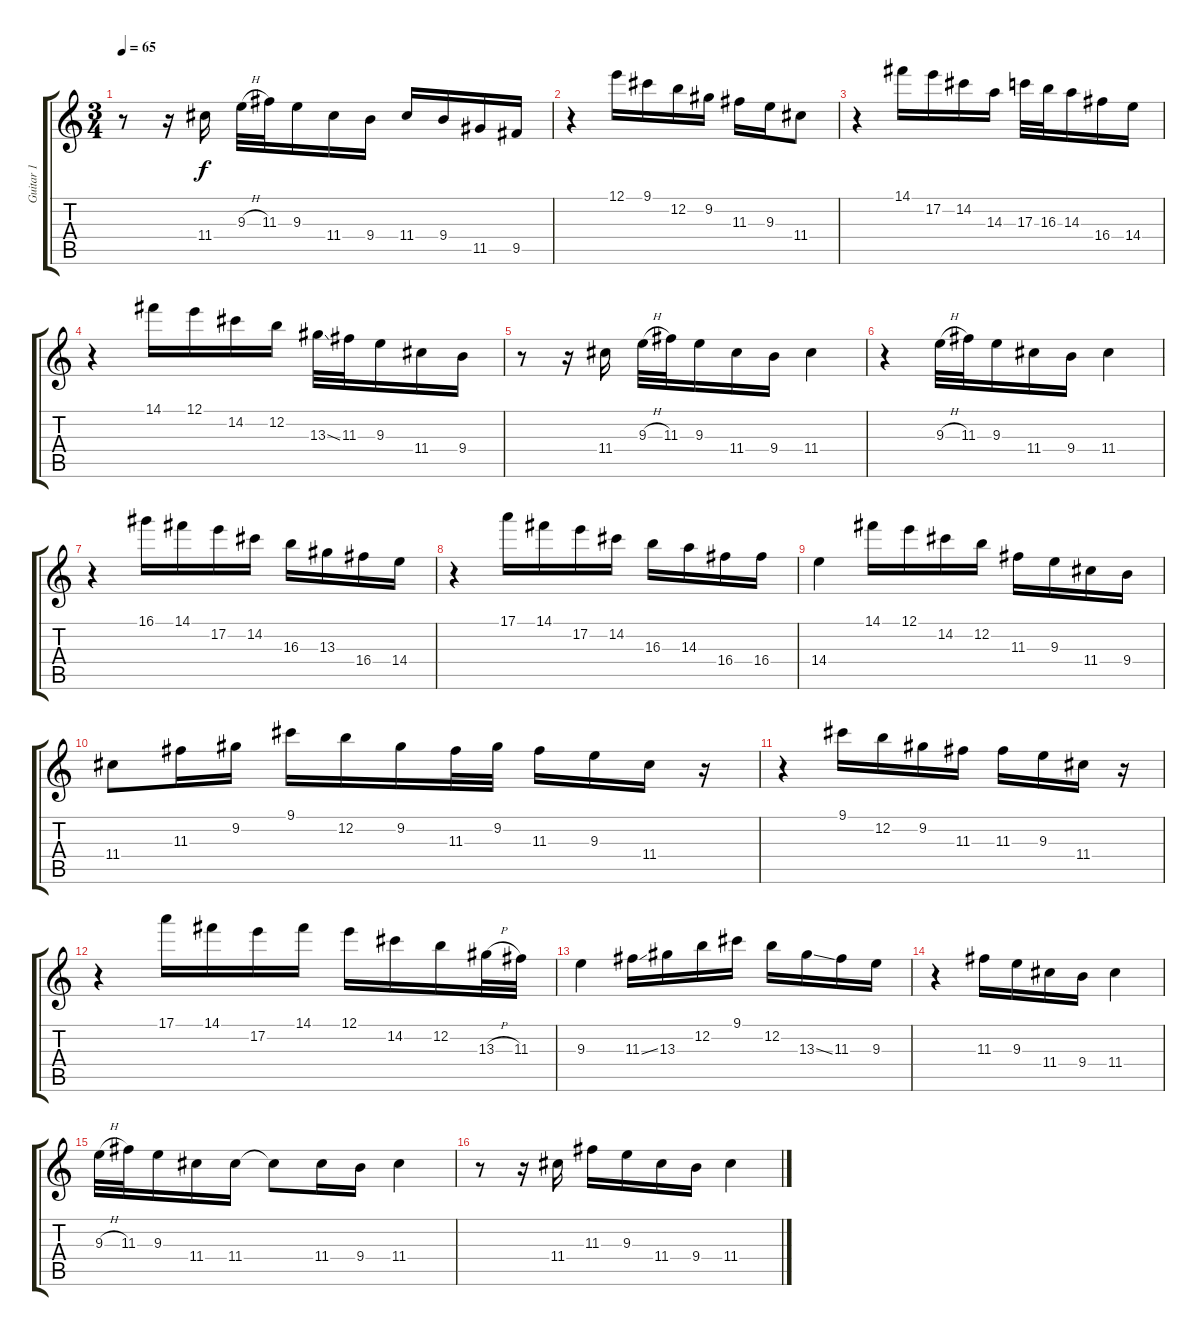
\track ("Guitar 1 " "Guitar 1 ") {instrument electricguitarclean}
\staff {score tabs}
\tuning (E4 B3 G3 D3 A2 E2) {hide}
\ts (3 4)
\tempo 65
\clef g2
\ks c
r.8{dy f} r.16 11.4.16 9.3{h}.32 11.3.32 9.3.16 11.4.16 9.4.16 11.4.16 9.4.16 11.5.16 9.5.16 |
r.4 12.1.16 9.1.16 12.2.16 9.2.16 11.3.16 9.3.16 11.4.8 |
r.4 14.1.16 17.2.16 14.2.16 14.3.16 17.3.32 16.3.32 14.3.16 16.4.16 14.4.16 |
r.4 14.1.16 12.1.16 14.2.16 12.2.16 13.3{ss}.32 11.3.32 9.3.16 11.4.16 9.4.16 |
r.8 r.16 11.4.16 9.3{h}.32 11.3.32 9.3.16 11.4.16 9.4.16 11.4.4 |
r.4 9.3{h}.32 11.3.32 9.3.16 11.4.16 9.4.16 11.4.4 |
r.4 16.1.16 14.1.16 17.2.16 14.2.16 16.3.16 13.3.16 16.4.16 14.4.16 |
r.4 17.1.16 14.1.16 17.2.16 14.2.16 16.3.16 14.3.16 16.4.16 16.4.16 |
14.4.4 14.1.16 12.1.16 14.2.16 12.2.16 11.3.16 9.3.16 11.4.16 9.4.16 |
11.4.8 11.3.16 9.2.16 9.1.16 12.2.16 9.2.16 11.3.32 9.2.32 11.3.16 9.3.16 11.4.16 r.16 |
r.4 9.1.16 12.2.16 9.2.16 11.3.16 11.3.16 9.3.16 11.4.16 r.16 |
r.4 17.1.16 14.1.16 17.2.16 14.1.16 12.1.16 14.2.16 12.2.16 13.3{h}.32 11.3.32 |
9.3.4 11.3{ss}.16 13.3.16 12.2.16 9.1.16 12.2.16 13.3{ss}.16 11.3.16 9.3.16 |
r.4 11.3.16 9.3.16 11.4.16 9.4.16 11.4.4 |
9.3{h}.32 11.3.32 9.3.16 11.4.16 11.4.16 11.4{t}.8 11.4.16 9.4.16 11.4.4 |
r.8 r.16 11.4.16 11.3.16 9.3.16 11.4.16 9.4.16 11.4.4
